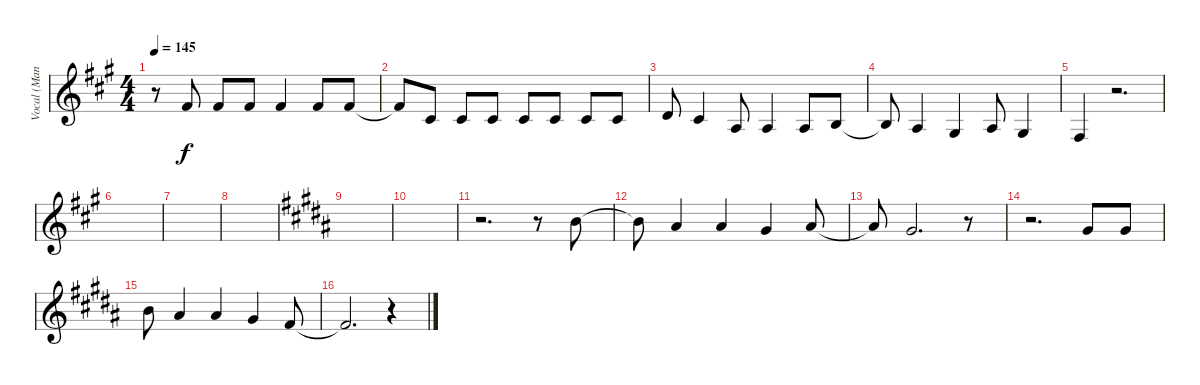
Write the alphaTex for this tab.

\track ("Vocal (Man)" "Vocal (Man") {instrument electricpiano1}
\staff {score}
\tuning (E4 B3 G3 D3 A2 E2 B1) {hide}
\ts (4 4)
\tempo 145
\clef g2
\ks a
r.8{dy f} 2.1.8 2.1.8 2.1.8 2.1.4 2.1.8 2.1.8 |
2.1{t}.8 2.2.8 2.2.8 2.2.8 2.2.8 2.2.8 2.2.8 2.2.8 |
3.2.8 2.2.4 2.3.8 2.3.4 2.3.8 0.2.8 |
0.2{t}.8 2.3.4 1.3.4 2.3.8 1.3.4 |
4.4.4 r.2{d} |
|
|
|
\ks b
|
|
r.2{d} r.8 7.1.8 |
7.1{t}.8 6.1.4 6.1.4 4.1.4 6.1.8 |
6.1{t}.8 4.1.2{d} r.8 |
r.2{d} 4.1.8 4.1.8 |
7.1.8 6.1.4 6.1.4 4.1.4 7.2.8 |
7.2{t}.2{d} r.4
